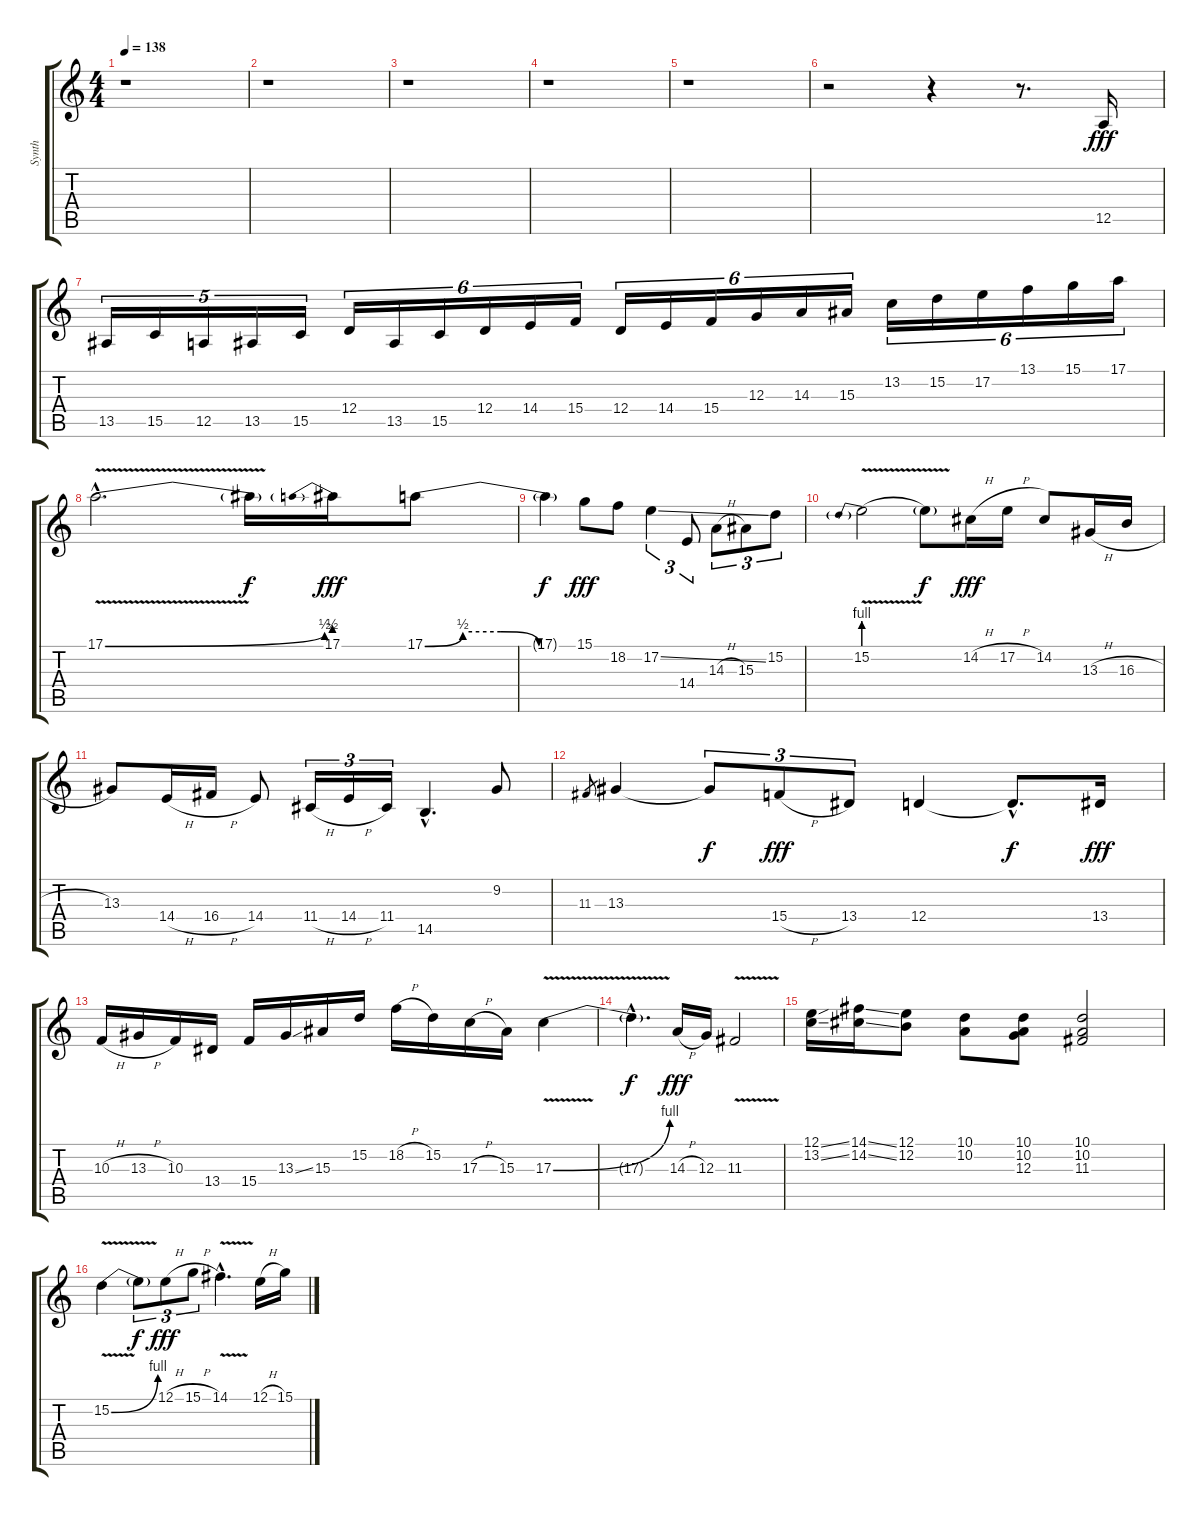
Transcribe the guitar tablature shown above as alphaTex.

\track ("Synth" "Synth") {instrument lead2sawtooth}
\staff {score tabs}
\tuning (E4 B3 G3 D3 A2 E2) {hide}
\ts (4 4)
\tempo 138
\clef g2
\ks c
r.1{dy fff} |
r.1 |
r.1 |
r.1 |
r.1 |
r.2 r.4 r.8{d} 12.5.16 |
13.5.16{tu (5 4)} 15.5.16{tu (5 4)} 12.5.16{tu (5 4)} 13.5.16{tu (5 4)} 15.5.16{tu (5 4)} 12.4.16{tu (6 4)} 13.5.16{tu (6 4)} 15.5.16{tu (6 4)} 12.4.16{tu (6 4)} 14.4.16{tu (6 4)} 15.4.16{tu (6 4)} 12.4.16{tu (6 4)} 14.4.16{tu (6 4)} 15.4.16{tu (6 4)} 12.3.16{tu (6 4)} 14.3.16{tu (6 4)} 15.3.16{tu (6 4)} 13.2.16{tu (6 4)} 15.2.16{tu (6 4)} 17.2.16{tu (6 4)} 13.1.16{tu (6 4)} 15.1.16{tu (6 4)} 17.1.16{tu (6 4)} |
17.1{be (bend 0 0 60 2) v hac}.2{d} 17.1{t}.16{dy f} 17.1{be (prebend 0 2 60 2)}.16{dy fff} 17.1{be (custom 0 0 15 2 30 2 45 0 60 0)}.8 |
17.1{t}.4{dy f} 15.1.8{dy fff} 18.2.8 17.2{ss}.4{tu (3 2)} 14.4.8{tu (3 2)} 14.3{h}.8{tu (3 2)} 15.3.8{tu (3 2)} 15.2.8{tu (3 2)} |
15.2{be (prebend 0 4 60 4) v}.2 15.2{t}.8{dy f} 14.2{h}.16{dy fff} 17.2{h}.16 14.2.8 13.3{h}.16 16.3{h}.16 |
13.3.8 14.4{h}.16 16.4{h}.16 14.4.8 11.4{h}.16{tu (3 2)} 14.4{h}.16{tu (3 2)} 11.4.16{tu (3 2)} 14.5{hac}.4{d} 9.2.8 |
11.3.8{gr} 13.3.4 13.3{t}.8{tu (3 2) dy f} 15.4{h}.8{tu (3 2) dy fff} 13.4.8{tu (3 2)} 12.4.4 12.4{hac t}.8{d dy f} 13.4.16{dy fff} |
10.3{h}.16 13.3{h}.16 10.3.16 13.4.16 15.4.16 13.3{ss}.16 15.3.16 15.2.16 18.2{h}.16 15.2.16 17.3{h}.16 15.3.16 17.3{be (bend 0 0 60 4) v}.4 |
17.3{hac t}.4{d dy f} 14.3{h}.16{dy fff} 12.3.16 11.3{v}.2 |
(12.1{ss} 13.2{ss}).16 (14.1{ss} 14.2{ss}).16 (12.1 12.2).8 (10.1 10.2).8 (10.1 10.2 12.3).8 (10.1 10.2 11.3).2 |
15.2{be (bend 0 0 60 4) v}.4 15.2{t}.8{tu (3 2) dy f} 12.1{h}.8{tu (3 2) dy fff} 15.1{h}.8{tu (3 2)} 14.1{v hac}.4{d} 12.1{h}.16 15.1{h}.16
